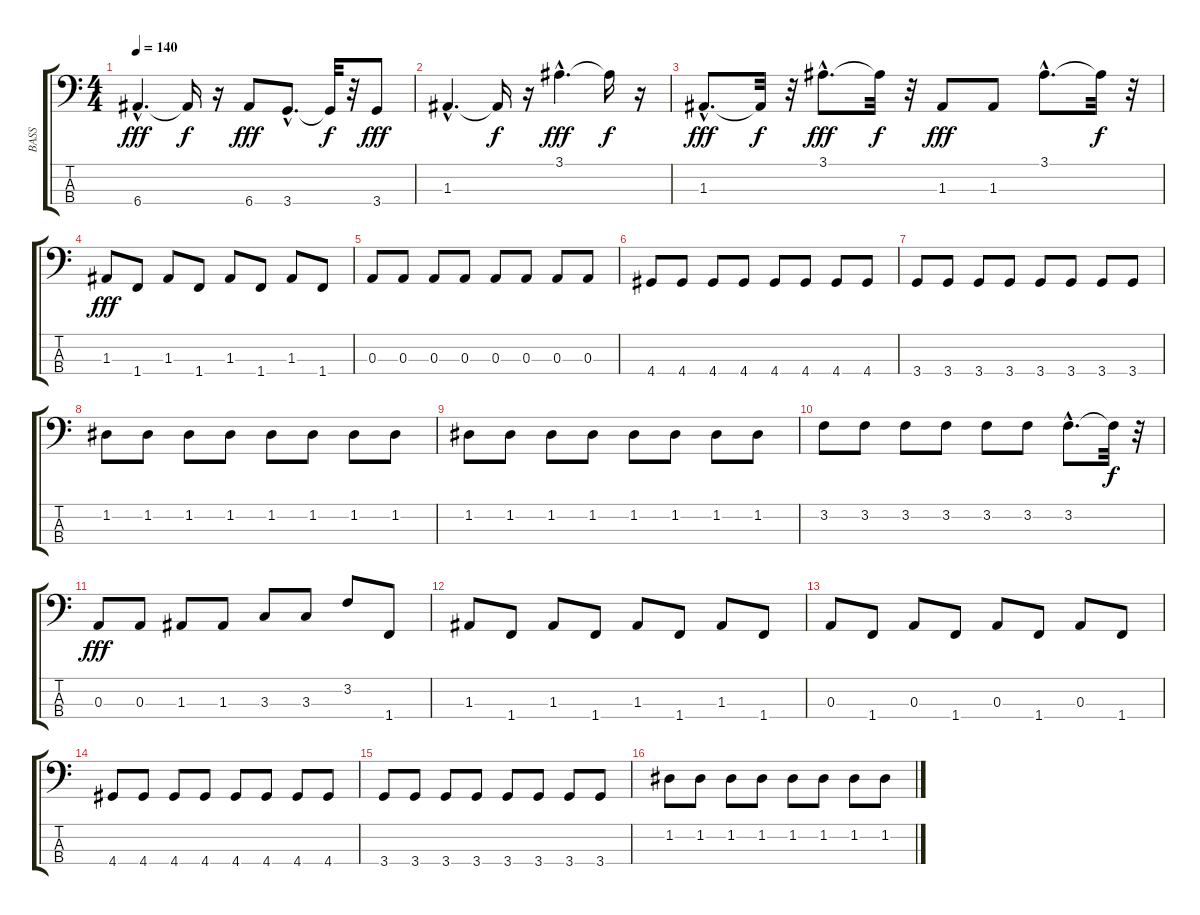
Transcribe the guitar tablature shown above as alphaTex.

\track ("BASS" "BASS") {instrument electricbassfinger}
\staff {score tabs}
\tuning (G2 D2 A1 E1) {hide}
\ts (4 4)
\tempo 140
\clef f4
\ks c
6.4{hac}.4{d dy fff} 6.4{t}.16{dy f} r.16 6.4.8{dy fff} 3.4{hac}.8{d} 3.4{t}.32{dy f} r.32 3.4.8{dy fff} |
1.3{hac}.4{d} 1.3{t}.16{dy f} r.16 3.1{hac}.4{d dy fff} 3.1{t}.16{dy f} r.16 |
1.3{hac}.8{d dy fff} 1.3{t}.32{dy f} r.32 3.1{hac}.8{d dy fff} 3.1{t}.32{dy f} r.32 1.3.8{dy fff} 1.3.8 3.1{hac}.8{d} 3.1{t}.32{dy f} r.32 |
1.3.8{dy fff} 1.4.8 1.3.8 1.4.8 1.3.8 1.4.8 1.3.8 1.4.8 |
0.3.8 0.3.8 0.3.8 0.3.8 0.3.8 0.3.8 0.3.8 0.3.8 |
4.4.8 4.4.8 4.4.8 4.4.8 4.4.8 4.4.8 4.4.8 4.4.8 |
3.4.8 3.4.8 3.4.8 3.4.8 3.4.8 3.4.8 3.4.8 3.4.8 |
1.2.8 1.2.8 1.2.8 1.2.8 1.2.8 1.2.8 1.2.8 1.2.8 |
1.2.8 1.2.8 1.2.8 1.2.8 1.2.8 1.2.8 1.2.8 1.2.8 |
3.2.8 3.2.8 3.2.8 3.2.8 3.2.8 3.2.8 3.2{hac}.8{d} 3.2{t}.32{dy f} r.32 |
0.3.8{dy fff} 0.3.8 1.3.8 1.3.8 3.3.8 3.3.8 3.2.8 1.4.8 |
1.3.8 1.4.8 1.3.8 1.4.8 1.3.8 1.4.8 1.3.8 1.4.8 |
0.3.8 1.4.8 0.3.8 1.4.8 0.3.8 1.4.8 0.3.8 1.4.8 |
4.4.8 4.4.8 4.4.8 4.4.8 4.4.8 4.4.8 4.4.8 4.4.8 |
3.4.8 3.4.8 3.4.8 3.4.8 3.4.8 3.4.8 3.4.8 3.4.8 |
1.2.8 1.2.8 1.2.8 1.2.8 1.2.8 1.2.8 1.2.8 1.2.8
